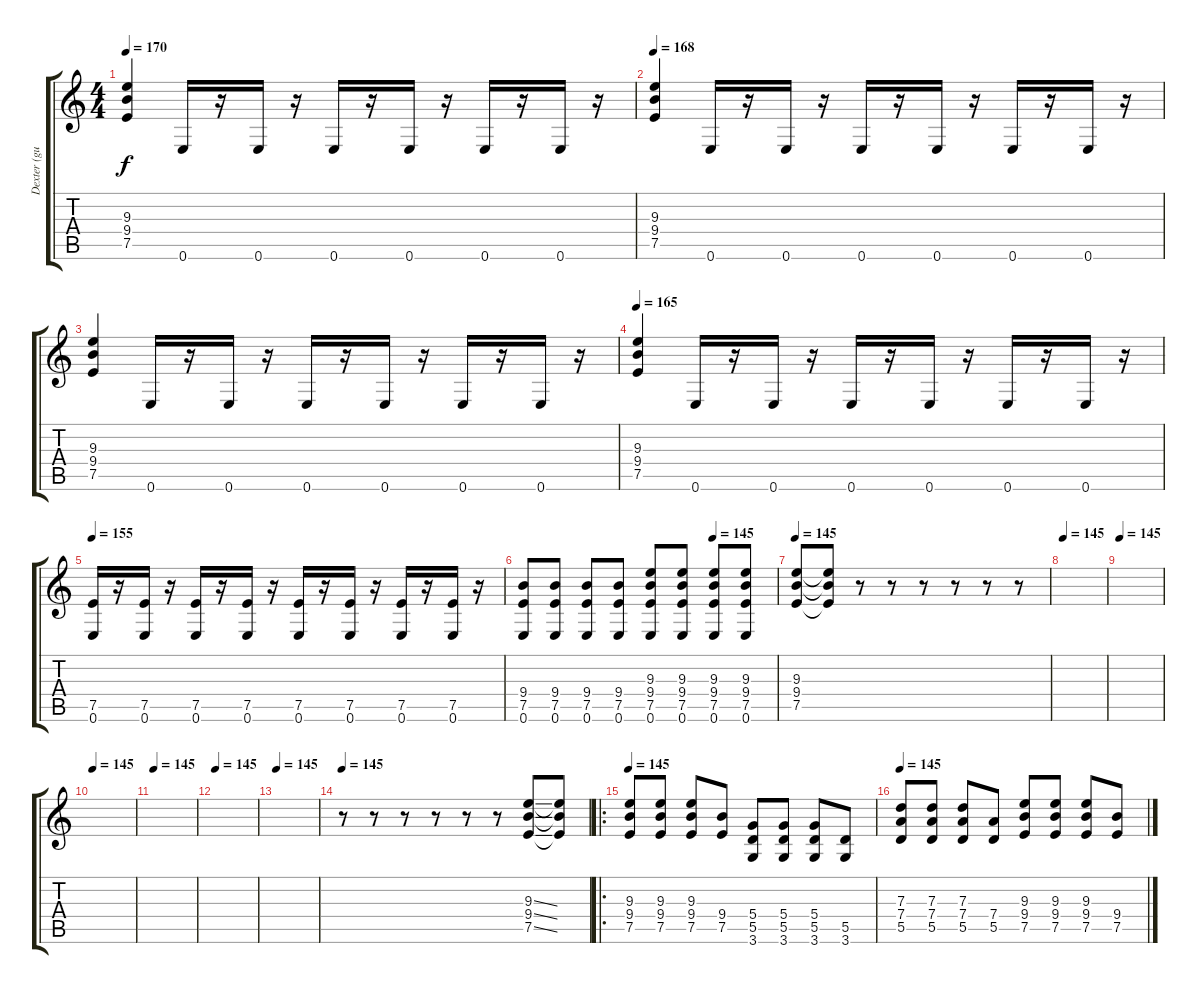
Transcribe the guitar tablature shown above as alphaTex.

\track ("Dexter (guitar)" "Dexter (gu") {instrument overdrivenguitar}
\staff {score tabs}
\tuning (E4 B3 G3 D3 A2 E2) {hide}
\ts (4 4)
\tempo 170
\clef g2
\ks c
(9.3 9.4 7.5).4{dy f} 0.6.16 r.16 0.6.16 r.16 0.6.16 r.16 0.6.16 r.16 0.6.16 r.16 0.6.16 r.16 |
\tempo 168
(9.3 9.4 7.5).4 0.6.16 r.16 0.6.16 r.16 0.6.16 r.16 0.6.16 r.16 0.6.16 r.16 0.6.16 r.16 |
(9.3 9.4 7.5).4 0.6.16 r.16 0.6.16 r.16 0.6.16 r.16 0.6.16 r.16 0.6.16 r.16 0.6.16 r.16 |
\tempo 165
(9.3 9.4 7.5).4 0.6.16 r.16 0.6.16 r.16 0.6.16 r.16 0.6.16 r.16 0.6.16 r.16 0.6.16 r.16 |
\tempo 155
(7.5 0.6).16 r.16 (7.5 0.6).16 r.16 (7.5 0.6).16 r.16 (7.5 0.6).16 r.16 (7.5 0.6).16 r.16 (7.5 0.6).16 r.16 (7.5 0.6).16 r.16 (7.5 0.6).16 r.16 |
\tempo (145 0.75)
(9.4 7.5 0.6).8 (9.4 7.5 0.6).8 (9.4 7.5 0.6).8 (9.4 7.5 0.6).8 (9.3 9.4 7.5 0.6).8 (9.3 9.4 7.5 0.6).8 (9.3 9.4 7.5 0.6).8 (9.3 9.4 7.5 0.6).8 |
\tempo 145
(9.3 9.4 7.5).8 (9.3{t} 9.4{t} 7.5{t}).8 r.8 r.8 r.8 r.8 r.8 r.8 |
\tempo 145
|
\tempo 145
|
\tempo 145
|
\tempo 145
|
\tempo 145
|
\tempo 145
|
\tempo 145
r.8 r.8 r.8 r.8 r.8 r.8 (9.3{ss} 9.4{ss} 7.5{ss}).8 (9.3{t} 9.4{t} 7.5{t}).8 |
\ro
\tempo 145
(9.3 9.4 7.5).8 (9.3 9.4 7.5).8 (9.3 9.4 7.5).8 (9.4 7.5).8 (5.4 5.5 3.6).8 (5.4 5.5 3.6).8 (5.4 5.5 3.6).8 (5.5 3.6).8 |
\tempo 145
(7.3 7.4 5.5).8 (7.3 7.4 5.5).8 (7.3 7.4 5.5).8 (7.4 5.5).8 (9.3 9.4 7.5).8 (9.3 9.4 7.5).8 (9.3 9.4 7.5).8 (9.4 7.5).8
